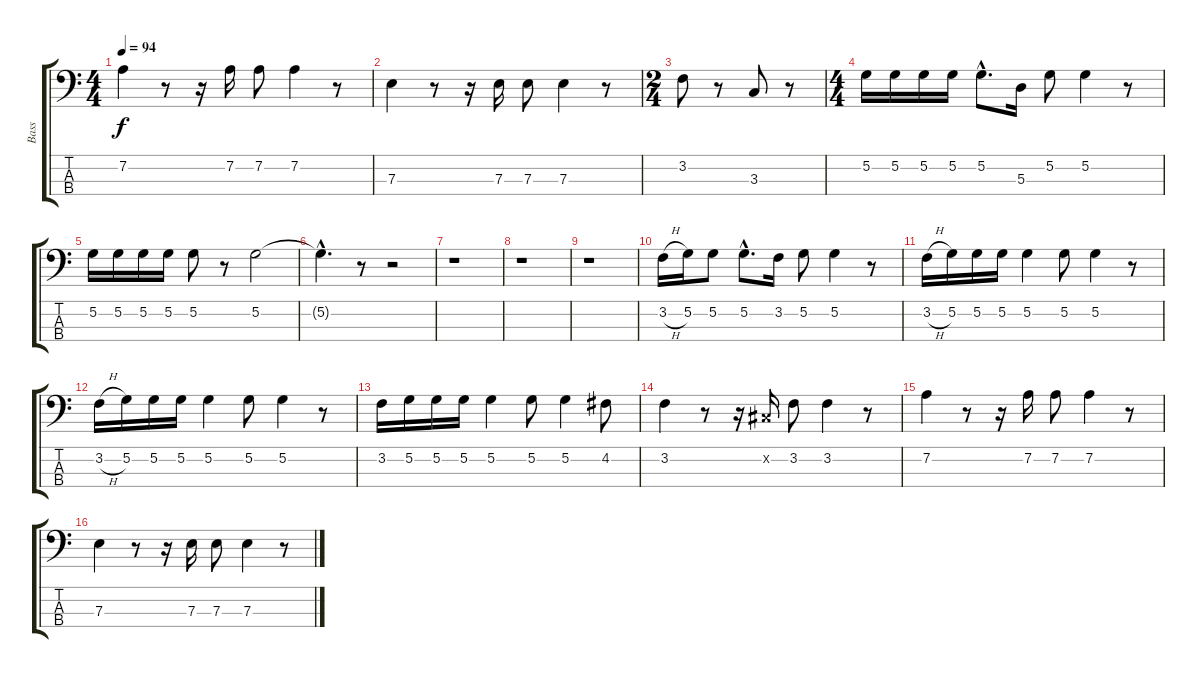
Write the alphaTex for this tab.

\track ("Bass" "Bass") {instrument electricbassfinger}
\staff {score tabs}
\tuning (G2 D2 A1 E1) {hide}
\ts (4 4)
\tempo 94
\clef f4
\ks c
7.2.4{dy f} r.8 r.16 7.2.16 7.2.8 7.2.4 r.8 |
7.3.4 r.8 r.16 7.3.16 7.3.8 7.3.4 r.8 |
\ts (2 4)
3.2.8 r.8 3.3.8 r.8 |
\ts (4 4)
5.2.16 5.2.16 5.2.16 5.2.16 5.2{hac}.8{d} 5.3.16 5.2.8 5.2.4 r.8 |
5.2.16 5.2.16 5.2.16 5.2.16 5.2.8 r.8 5.2.2 |
5.2{hac t}.4{d} r.8 r.2 |
r.1 |
r.1 |
r.1 |
3.2{h}.16 5.2.16 5.2.8 5.2{hac}.8{d} 3.2.16 5.2.8 5.2.4 r.8 |
3.2{h}.16 5.2.16 5.2.16 5.2.16 5.2.4 5.2.8 5.2.4 r.8 |
3.2{h}.16 5.2.16 5.2.16 5.2.16 5.2.4 5.2.8 5.2.4 r.8 |
3.2.16 5.2.16 5.2.16 5.2.16 5.2.4 5.2.8 5.2.4 4.2.8 |
3.2.4 r.8 r.16 -1.2{x}.16 3.2.8 3.2.4 r.8 |
7.2.4 r.8 r.16 7.2.16 7.2.8 7.2.4 r.8 |
7.3.4 r.8 r.16 7.3.16 7.3.8 7.3.4 r.8
